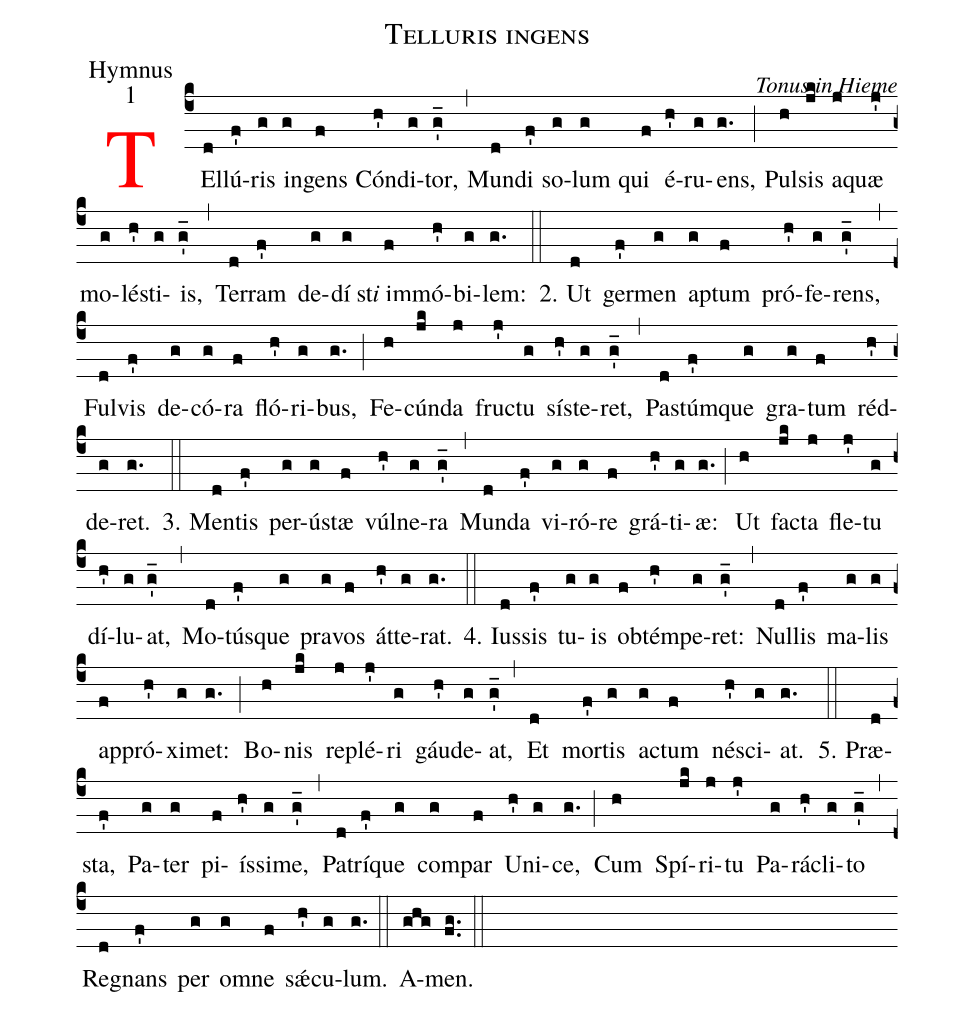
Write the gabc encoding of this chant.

name:Telluris ingens;
office-part:Hymnus;
mode:1;
commentary:Tonus in Hieme;
%%
(c4) <v>\textcolor{red}{T}</v> El(d)lú(f')ris(g) in(g)gens(f) Cón(h')di(g)tor,(g'_) (,) Mun(d)di(f') so(g)lum(g) qui(f) é(h')ru(g)ens,(g.) (;) Pul(h)sis(jk) a(j)quæ(j') mo(g)lé(h')sti(g)is,(g_') (,) Ter(d)ram(f') de(g)dí(g)st<i>i</i>() im(f)mó(h')bi(g)lem:(g.) (::)
2. Ut(d) ger(f')men(g) ap(g)tum(f) pró(h')fe(g)rens,(g'_) (,)
Ful(d)vis(f') de(g)có(g)ra(f) fló(h')ri(g)bus,(g.) (;)
Fe(h)cún(jk)da(j) fruc(j')tu(g) sís(h')te(g)ret,(g'_) (,)
Pas(d)túm(f')que(g) gra(g)tum(f) réd(h')de(g)ret.(g.) (::)

3. Men(d)tis(f') per(g)ús(g)tæ(f) vúl(h')ne(g)ra(g'_) (,)
Mun(d)da(f') vi(g)ró(g)re(f) grá(h')ti(g)æ:(g.) (;)
Ut(h) fac(jk)ta(j) fle(j')tu(g) dí(h')lu(g)at,(g'_) (,)
Mo(d)tús(f')que(g) pra(g)vos(f) át(h')te(g)rat.(g.) (::)

4. Ius(d)sis(f') tu(g)is(g) ob(f)tém(h')pe(g)ret:(g'_) (,)
Nul(d)lis(f') ma(g)lis(g) ap(f)pró(h')xi(g)met:(g.) (;)
Bo(h)nis(jk) re(j)plé(j')ri(g) gáu(h')de(g)at,(g'_) (,)
Et(d) mor(f')tis(g) ac(g)tum(f) né(h')sci(g)at.(g.) (::)

5. Præ(d)sta,(f') Pa(g)ter(g) pi(f)ís(h')si(g)me,(g'_) (,)
Pa(d)trí(f')que(g) com(g)par(f) U(h')ni(g)ce,(g.) (;)
Cum(h) Spí(jk)ri(j)tu(j') Pa(g)rá(h')cli(g)to(g'_) (,)
Re(d)gnans(f') per(g) om(g)ne(f) sǽ(h')cu(g)lum.(g.) (::)
A(ghg)men.(fg..) (::)
